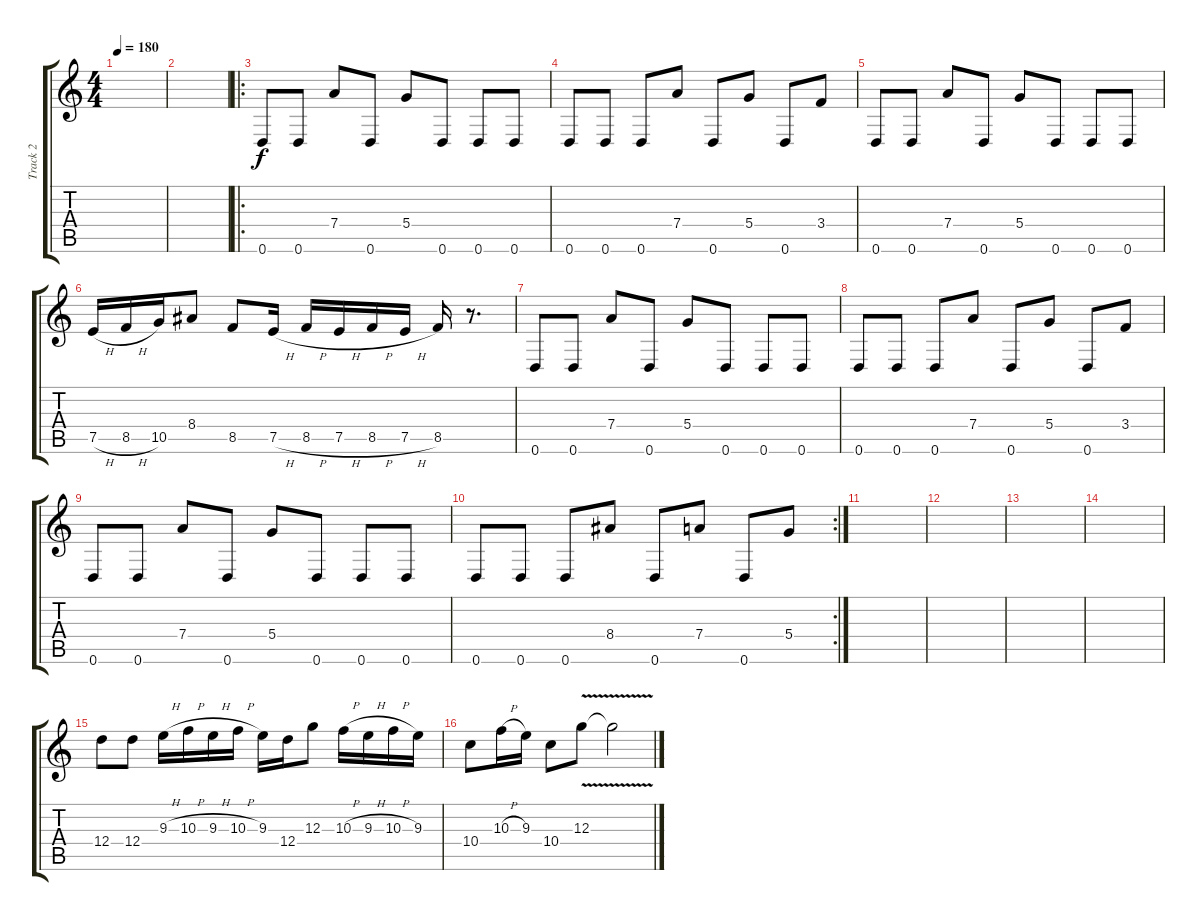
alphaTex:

\track ("Track 2" "Track 2") {instrument distortionguitar}
\staff {score tabs}
\tuning (E4 B3 G3 D3 A2 D2) {hide}
\ts (4 4)
\tempo 180
\clef g2
\ks c
|
|
\ro
0.6.8 0.6.8 7.4.8 0.6.8 5.4.8 0.6.8 0.6.8 0.6.8 |
0.6.8 0.6.8 0.6.8 7.4.8 0.6.8 5.4.8 0.6.8 3.4.8 |
0.6.8 0.6.8 7.4.8 0.6.8 5.4.8 0.6.8 0.6.8 0.6.8 |
7.5{h}.16 8.5{h}.16 10.5.16 8.4.8 8.5.8 7.5{h}.16 8.5{h}.16 7.5{h}.16 8.5{h}.16 7.5{h}.16 8.5.16 r.8{d} |
0.6.8 0.6.8 7.4.8 0.6.8 5.4.8 0.6.8 0.6.8 0.6.8 |
0.6.8 0.6.8 0.6.8 7.4.8 0.6.8 5.4.8 0.6.8 3.4.8 |
0.6.8 0.6.8 7.4.8 0.6.8 5.4.8 0.6.8 0.6.8 0.6.8 |
\rc 2
0.6.8 0.6.8 0.6.8 8.4.8 0.6.8 7.4.8 0.6.8 5.4.8 |
|
|
|
|
12.4.8 12.4.8 9.3{h}.16 10.3{h}.16 9.3{h}.16 10.3{h}.16 9.3.16 12.4.16 12.3.8 10.3{h}.16 9.3{h}.16 10.3{h}.16 9.3.16 |
10.4.8 10.3{h}.16 9.3.16 10.4.8 12.3{v}.8 12.3{t}.2
